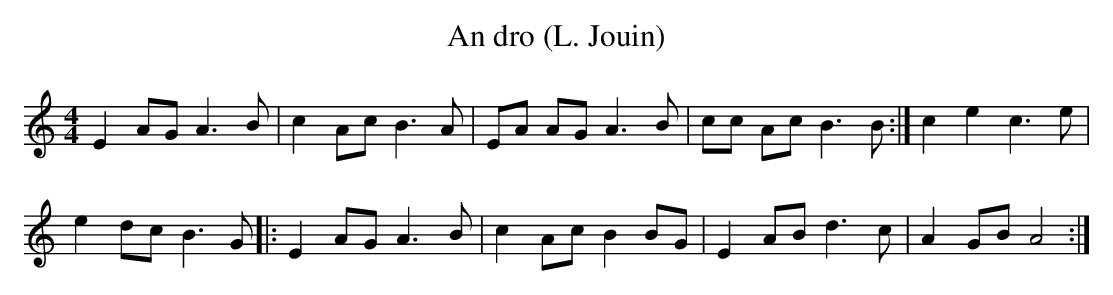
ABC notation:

X:1
T:An dro (L. Jouin)
M:4/4
L:1/8
K:C
E2AG A3B|c2Ac B3A|EA AG A3B|cc Ac B3B:|c2e2c3e|
e2dc B3G|:E2AG A3B|c2AcB2BG|E2AB d3c|A2GBA4:|
